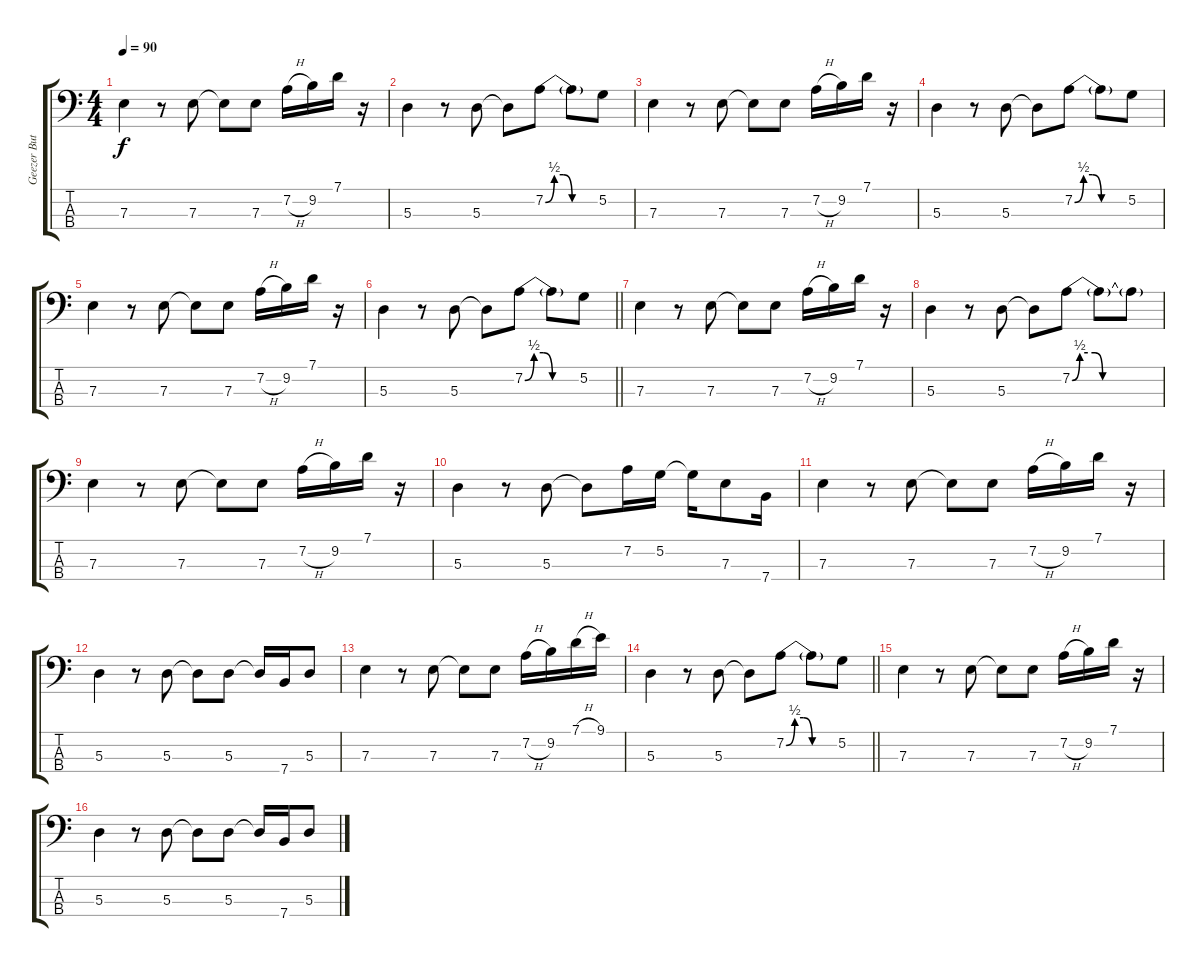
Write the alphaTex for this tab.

\track ("Geezer Butler" "Geezer But") {instrument electricbassfinger}
\staff {score tabs}
\tuning (G2 D2 A1 E1) {hide}
\ts (4 4)
\tempo 90
\clef f4
\ks c
7.3.4{dy f} r.8 7.3.8 7.3{t}.8 7.3.8 7.2{h}.16 9.2.16 7.1.16 r.16 |
5.3.4 r.8 5.3.8 5.3{t}.8 7.2{be (custom 0 0 10 2 20 2 30 0 60 0)}.8 7.2{t}.8 5.2.8 |
7.3.4 r.8 7.3.8 7.3{t}.8 7.3.8 7.2{h}.16 9.2.16 7.1.16 r.16 |
5.3.4 r.8 5.3.8 5.3{t}.8 7.2{be (custom 0 0 10 2 20 2 30 0 60 0)}.8 7.2{t}.8 5.2.8 |
7.3.4 r.8 7.3.8 7.3{t}.8 7.3.8 7.2{h}.16 9.2.16 7.1.16 r.16 |
\barLineRight lightlight
5.3.4 r.8 5.3.8 5.3{t}.8 7.2{be (custom 0 0 10 2 20 2 30 0 60 0)}.8 7.2{t}.8 5.2.8 |
7.3.4 r.8 7.3.8 7.3{t}.8 7.3.8 7.2{h}.16 9.2.16 7.1.16 r.16 |
5.3.4 r.8 5.3.8 5.3{t}.8 7.2{be (custom 0 0 5 2 15 2 20 0 30 0 60 0)}.8 7.2{t}.8 7.2{t}.8 |
7.3.4 r.8 7.3.8 7.3{t}.8 7.3.8 7.2{h}.16 9.2.16 7.1.16 r.16 |
5.3.4 r.8 5.3.8 5.3{t}.8 7.2.16 5.2.16 5.2{t}.16 7.3.8 7.4.16 |
7.3.4 r.8 7.3.8 7.3{t}.8 7.3.8 7.2{h}.16 9.2.16 7.1.16 r.16 |
5.3.4 r.8 5.3.8 5.3{t}.8 5.3.8 5.3{t}.16 7.4.16 5.3.8 |
7.3.4 r.8 7.3.8 7.3{t}.8 7.3.8 7.2{h}.16 9.2.16 7.1{h}.16 9.1.16 |
\barLineRight lightlight
5.3.4 r.8 5.3.8 5.3{t}.8 7.2{be (custom 0 0 10 2 20 2 30 0 60 0)}.8 7.2{t}.8 5.2.8 |
7.3.4 r.8 7.3.8 7.3{t}.8 7.3.8 7.2{h}.16 9.2.16 7.1.16 r.16 |
5.3.4 r.8 5.3.8 5.3{t}.8 5.3.8 5.3{t}.16 7.4.16 5.3.8
